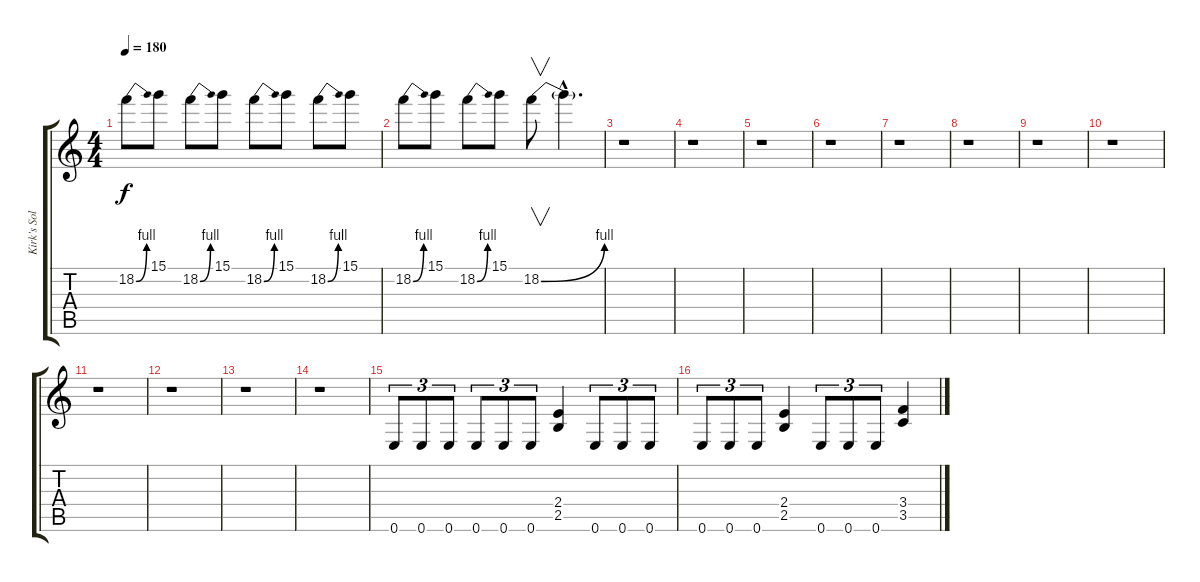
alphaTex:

\track ("Kirk's Solo" "Kirk's Sol") {instrument distortionguitar}
\staff {score tabs}
\tuning (E4 B3 G3 D3 A2 E2) {hide}
\ts (4 4)
\tempo 180
\clef g2
\ks c
18.2{be (bend 0 0 60 4)}.8{dy f} 15.1.8 18.2{be (bend 0 0 60 4)}.8 15.1.8 18.2{be (bend 0 0 60 4)}.8 15.1.8 18.2{be (bend 0 0 60 4)}.8 15.1.8 |
18.2{be (bend 0 0 60 4)}.8 15.1.8 18.2{be (bend 0 0 60 4)}.8 15.1.8 18.2{be (bend 0 0 60 4)}.8{v} 18.2{hac t}.4{d} |
r.1 |
r.1 |
r.1 |
r.1 |
r.1 |
r.1 |
r.1 |
r.1 |
r.1 |
r.1 |
r.1 |
r.1 |
0.6.8{tu (3 2)} 0.6.8{tu (3 2)} 0.6.8{tu (3 2)} 0.6.8{tu (3 2)} 0.6.8{tu (3 2)} 0.6.8{tu (3 2)} (2.4 2.5).4 0.6.8{tu (3 2)} 0.6.8{tu (3 2)} 0.6.8{tu (3 2)} |
0.6.8{tu (3 2)} 0.6.8{tu (3 2)} 0.6.8{tu (3 2)} (2.4 2.5).4 0.6.8{tu (3 2)} 0.6.8{tu (3 2)} 0.6.8{tu (3 2)} (3.4 3.5).4
